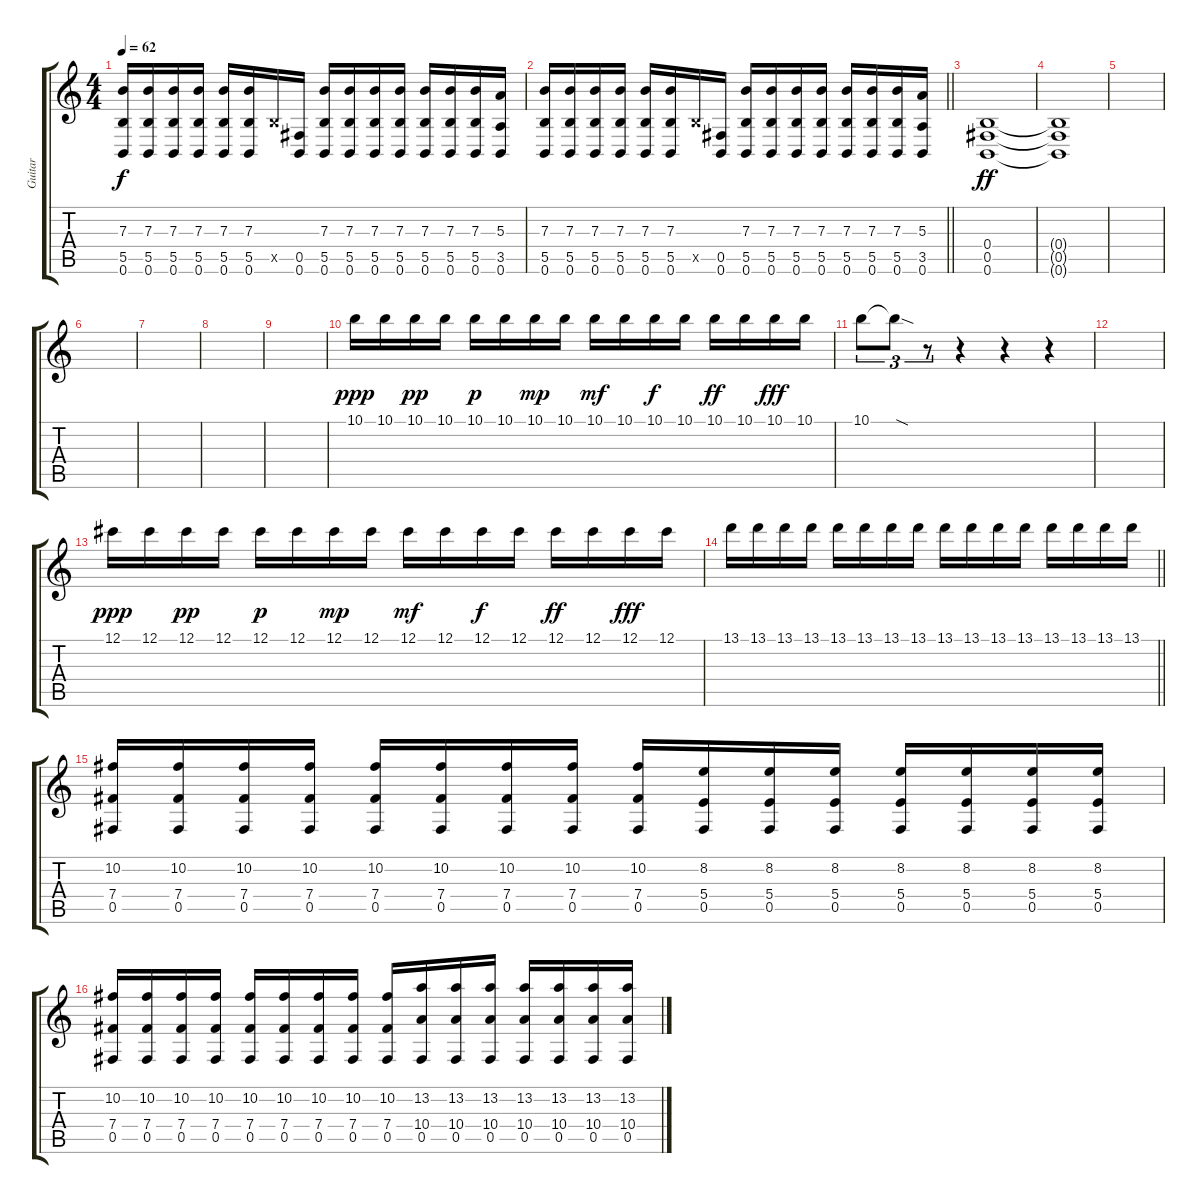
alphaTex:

\track ("Guitar" "Guitar") {instrument distortionguitar}
\staff {score tabs}
\tuning (Db4 Ab3 E3 B2 Gb2 B1) {hide}
\ts (4 4)
\tempo 62
\clef g2
\ks c
(7.3 5.5 0.6).16{dy f} (7.3 5.5 0.6).16 (7.3 5.5 0.6).16 (7.3 5.5 0.6).16 (7.3 5.5 0.6).16 (7.3 5.5 0.6).16 5.5{x}.16 (0.5 0.6).16 (7.3 5.5 0.6).16 (7.3 5.5 0.6).16 (7.3 5.5 0.6).16 (7.3 5.5 0.6).16 (7.3 5.5 0.6).16 (7.3 5.5 0.6).16 (7.3 5.5 0.6).16 (5.3 3.5 0.6).16 |
\barLineRight lightlight
(7.3 5.5 0.6).16 (7.3 5.5 0.6).16 (7.3 5.5 0.6).16 (7.3 5.5 0.6).16 (7.3 5.5 0.6).16 (7.3 5.5 0.6).16 5.5{x}.16 (0.5 0.6).16 (7.3 5.5 0.6).16 (7.3 5.5 0.6).16 (7.3 5.5 0.6).16 (7.3 5.5 0.6).16 (7.3 5.5 0.6).16 (7.3 5.5 0.6).16 (7.3 5.5 0.6).16 (5.3 3.5 0.6).16 |
\section ("" "")
(0.4 0.5 0.6).1{dy ff} |
(0.4{t} 0.5{t} 0.6{t}).1 |
|
|
|
|
|
10.1.16{dy ppp} 10.1.16 10.1.16{dy pp} 10.1.16 10.1.16{dy p} 10.1.16 10.1.16{dy mp} 10.1.16 10.1.16{dy mf} 10.1.16 10.1.16{dy f} 10.1.16 10.1.16{dy ff} 10.1.16 10.1.16{dy fff} 10.1.16 |
10.1.8{tu (3 2)} 10.1{sod t}.8{tu (3 2)} r.8{tu (3 2)} r.4 r.4 r.4 |
|
12.1.16{dy ppp} 12.1.16 12.1.16{dy pp} 12.1.16 12.1.16{dy p} 12.1.16 12.1.16{dy mp} 12.1.16 12.1.16{dy mf} 12.1.16 12.1.16{dy f} 12.1.16 12.1.16{dy ff} 12.1.16 12.1.16{dy fff} 12.1.16 |
\barLineRight lightlight
13.1.16 13.1.16 13.1.16 13.1.16 13.1.16 13.1.16 13.1.16 13.1.16 13.1.16 13.1.16 13.1.16 13.1.16 13.1.16 13.1.16 13.1.16 13.1.16 |
\section ("" "")
(10.2 7.4 0.5).16{instrument distortionguitar} (10.2 7.4 0.5).16 (10.2 7.4 0.5).16 (10.2 7.4 0.5).16 (10.2 7.4 0.5).16 (10.2 7.4 0.5).16 (10.2 7.4 0.5).16 (10.2 7.4 0.5).16 (10.2 7.4 0.5).16 (8.2 5.4 0.5).16 (8.2 5.4 0.5).16 (8.2 5.4 0.5).16 (8.2 5.4 0.5).16 (8.2 5.4 0.5).16 (8.2 5.4 0.5).16 (8.2 5.4 0.5).16 |
(10.2 7.4 0.5).16 (10.2 7.4 0.5).16 (10.2 7.4 0.5).16 (10.2 7.4 0.5).16 (10.2 7.4 0.5).16 (10.2 7.4 0.5).16 (10.2 7.4 0.5).16 (10.2 7.4 0.5).16 (10.2 7.4 0.5).16 (13.2 10.4 0.5).16 (13.2 10.4 0.5).16 (13.2 10.4 0.5).16 (13.2 10.4 0.5).16 (13.2 10.4 0.5).16 (13.2 10.4 0.5).16 (13.2 10.4 0.5).16
